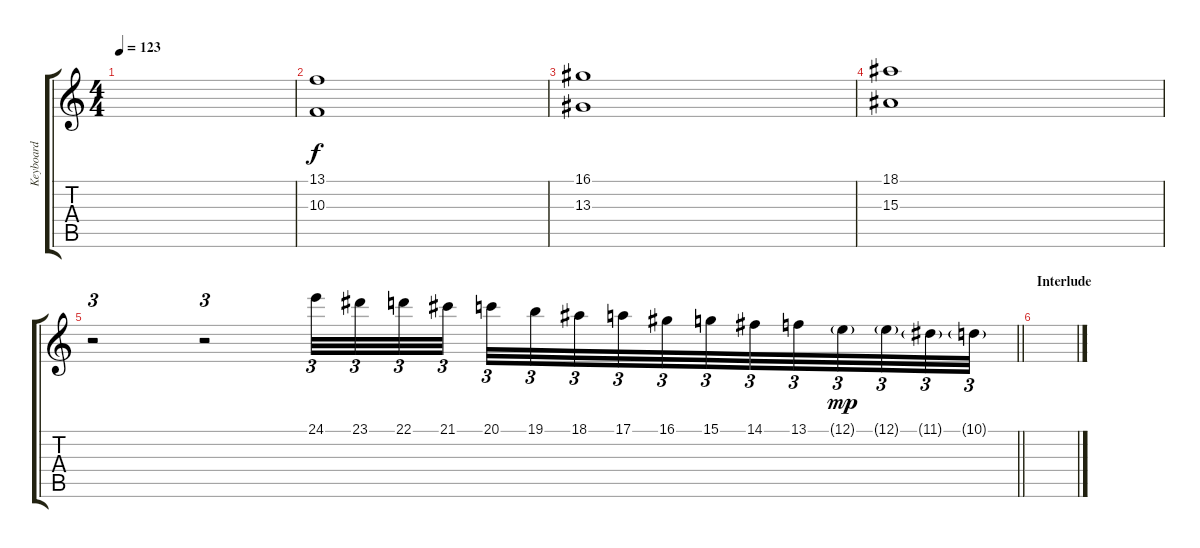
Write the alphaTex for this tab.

\track ("Keyboard" "Keyboard") {instrument stringensemble1}
\staff {score tabs}
\tuning (E4 B3 G3 D3 A2 E2) {hide}
\ts (4 4)
\tempo 123
\clef g2
\ks c
|
(13.1 10.3).1{dy f} |
(16.1 13.3).1 |
(18.1 15.3).1 |
\barLineRight lightlight
r.2{tu (3 2) volume 9 instrument acousticgrandpiano} r.2{tu (3 2)} 24.1.32{tu (3 2)} 23.1.32{tu (3 2)} 22.1.32{tu (3 2)} 21.1.32{tu (3 2)} 20.1.32{tu (3 2)} 19.1.32{tu (3 2)} 18.1.32{tu (3 2)} 17.1.32{tu (3 2)} 16.1.32{tu (3 2)} 15.1.32{tu (3 2)} 14.1.32{tu (3 2)} 13.1.32{tu (3 2)} 12.1{g}.32{tu (3 2) dy mp} 12.1{g}.32{tu (3 2)} 11.1{g}.32{tu (3 2)} 10.1{g}.32{tu (3 2)} |
\section ("" "Interlude")
